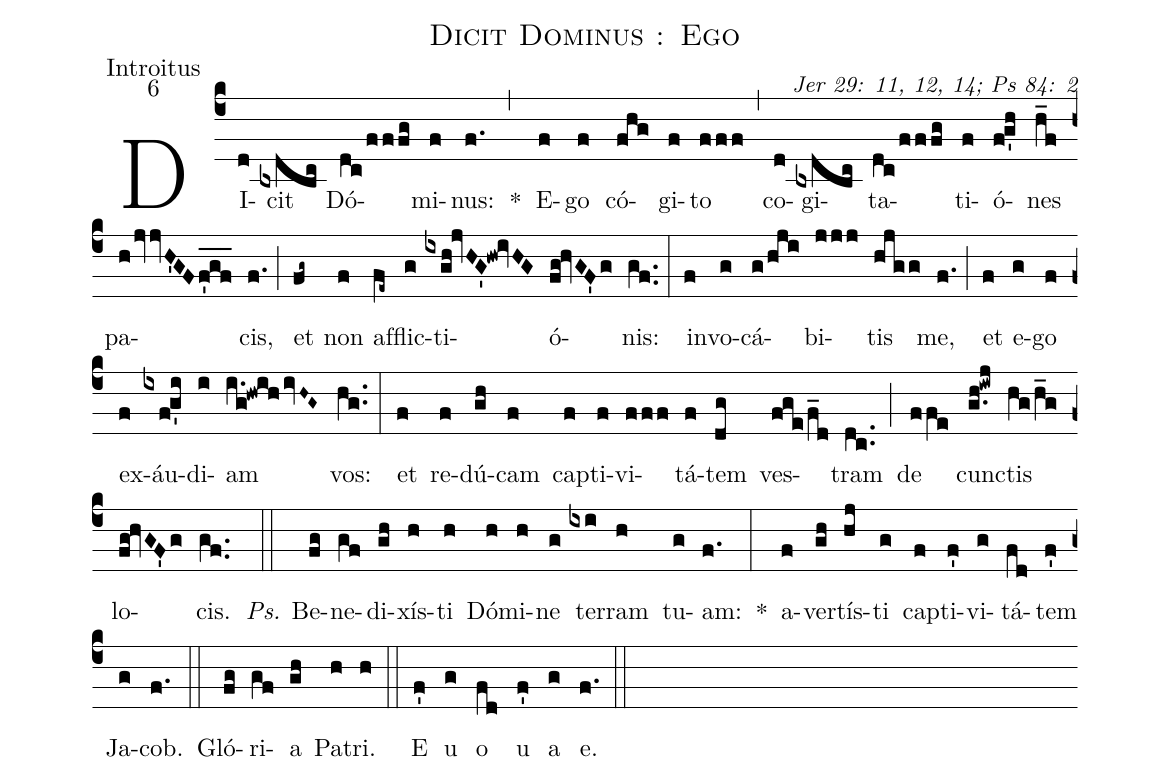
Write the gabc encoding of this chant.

name: Dicit Dominus : Ego;
office-part: Introitus;
mode: 6;
commentary: Jer 29: 11, 12, 14; Ps 84: 2;
%%
(c4) DI(d)cit(bxdbc) Dó(dc/fffg)mi(f)nus:(f.) *(,) E(f)go(f) có(fhg)gi(f)to(fff) (,) co(d)gi(bxdbc)ta(dc/fffg)ti(f)ó(f!g'h)nes(h_f) pa(h/jvvH'GF/f'_g_f_)cis,(f.) (;) et(fg~) non(f) af(fe~)flic(g)ti(ixgh!jvHG'!hw!ivHG)ó(fg!hvGF'g)nis:(gf..) (:)
in(f)vo(g)cá(g/hji)bi(jjj)tis(hjgg) me,(f.) (;) et(f) e(g)go(f) ex(f)áu(ixf!g'i)di(i)am(i.g!hwih/ivH~G~) vos:(hg..) (:)
et(f) re(f)dú(gh)cam(f) cap(f)ti(f)vi(fff)tá(f)tem(dg) ves(fge/f_d)tram(dc..) (;) de(ffe) cunc(g.h!iwj)tis(hg/h_g) lo(fg!hvGF'g)cis.(gf..) (::)
<i>Ps.</i> Be(fg)ne(gf)di(gh)xís(h)ti(h) Dó(h)mi(h)ne(g) ter(ixi)ram(h) tu(g)am:(f.) *(:)
a(f)ver(gh)tís(hj)ti(g) cap(f)ti(f')vi(g)tá(fd)tem(f') Ja(g)cob.(f.) (::)
Gló(fg)ri(gf)a(gh) Pa(h)tri.(h) (::)
E(f') u(g) o(fd) u(f') a(g) e.(f.) (::)
